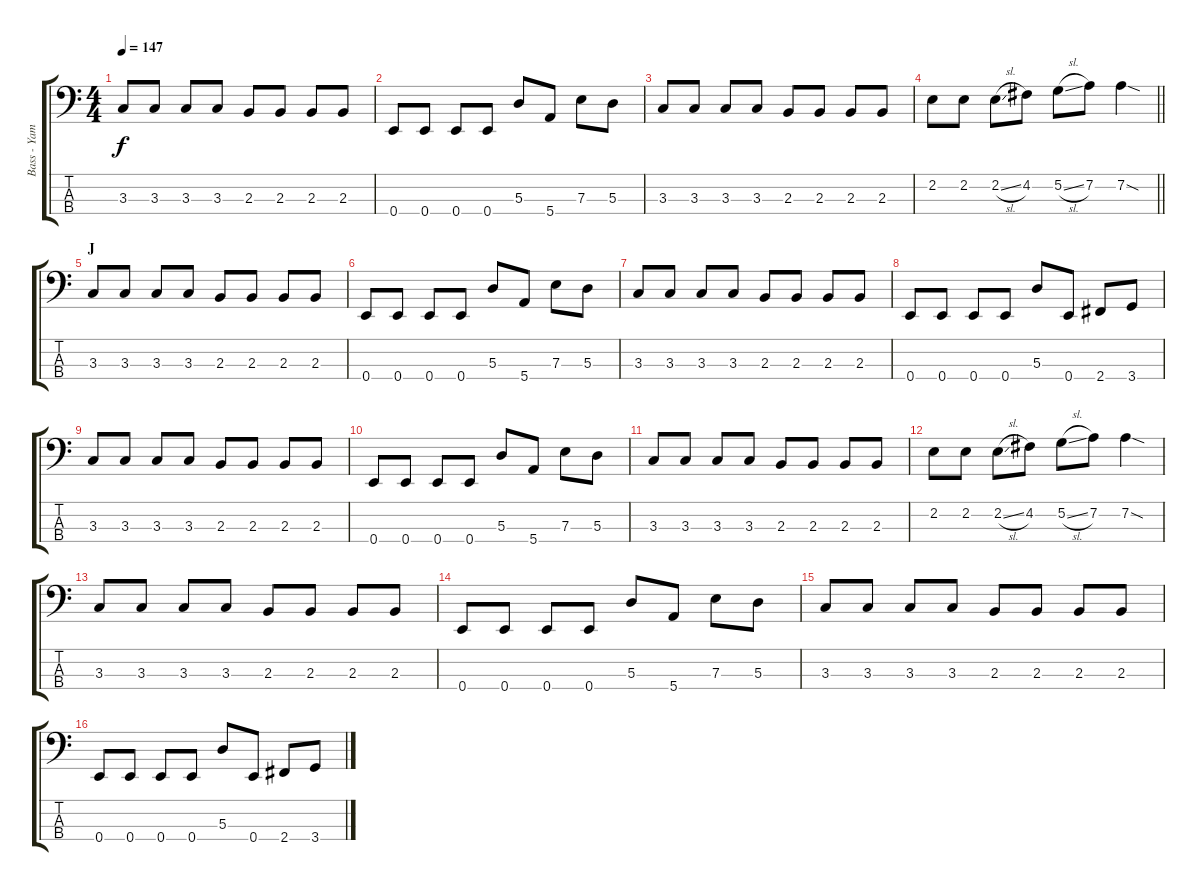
\track ("Bass - Yamada" "Bass - Yam") {instrument electricbasspick}
\staff {score tabs}
\tuning (G2 D2 A1 E1) {hide}
\ts (4 4)
\tempo 147
\clef f4
\ks c
3.3.8{dy f} 3.3.8 3.3.8 3.3.8 2.3.8 2.3.8 2.3.8 2.3.8 |
0.4.8 0.4.8 0.4.8 0.4.8 5.3.8 5.4.8 7.3.8 5.3.8 |
3.3.8 3.3.8 3.3.8 3.3.8 2.3.8 2.3.8 2.3.8 2.3.8 |
\barLineRight lightlight
2.2.8 2.2.8 2.2{sl}.8 4.2.8 5.2{sl}.8 7.2.8 7.2{sod}.4 |
\section ("" "J")
3.3.8 3.3.8 3.3.8 3.3.8 2.3.8 2.3.8 2.3.8 2.3.8 |
0.4.8 0.4.8 0.4.8 0.4.8 5.3.8 5.4.8 7.3.8 5.3.8 |
3.3.8 3.3.8 3.3.8 3.3.8 2.3.8 2.3.8 2.3.8 2.3.8 |
0.4.8 0.4.8 0.4.8 0.4.8 5.3.8 0.4.8 2.4.8 3.4.8 |
3.3.8 3.3.8 3.3.8 3.3.8 2.3.8 2.3.8 2.3.8 2.3.8 |
0.4.8 0.4.8 0.4.8 0.4.8 5.3.8 5.4.8 7.3.8 5.3.8 |
3.3.8 3.3.8 3.3.8 3.3.8 2.3.8 2.3.8 2.3.8 2.3.8 |
2.2.8 2.2.8 2.2{sl}.8 4.2.8 5.2{sl}.8 7.2.8 7.2{sod}.4 |
3.3.8 3.3.8 3.3.8 3.3.8 2.3.8 2.3.8 2.3.8 2.3.8 |
0.4.8 0.4.8 0.4.8 0.4.8 5.3.8 5.4.8 7.3.8 5.3.8 |
3.3.8 3.3.8 3.3.8 3.3.8 2.3.8 2.3.8 2.3.8 2.3.8 |
0.4.8 0.4.8 0.4.8 0.4.8 5.3.8 0.4.8 2.4.8 3.4.8
